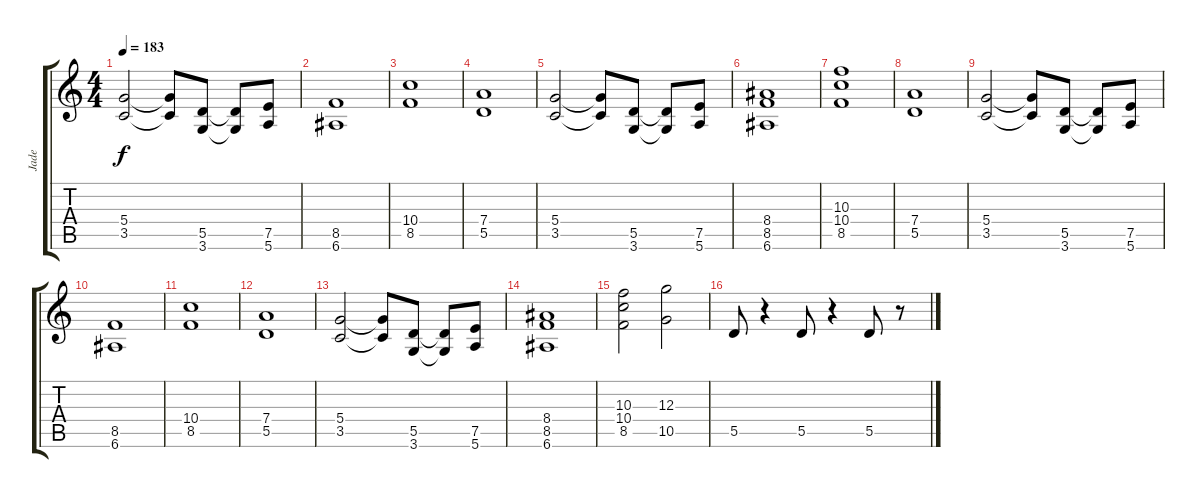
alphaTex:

\track ("Jade" "Jade") {instrument distortionguitar}
\staff {score tabs}
\tuning (E4 B3 G3 D3 A2 E2) {hide}
\ts (4 4)
\tempo 183
\clef g2
\ks c
(5.4 3.5).2{dy f} (5.4{t} 3.5{t}).8 (5.5 3.6).8 (5.5{t} 3.6{t}).8 (7.5 5.6).8 |
(8.5 6.6).1 |
(10.4 8.5).1 |
(7.4 5.5).1 |
(5.4 3.5).2 (5.4{t} 3.5{t}).8 (5.5 3.6).8 (5.5{t} 3.6{t}).8 (7.5 5.6).8 |
(8.4 8.5 6.6).1 |
(10.3 10.4 8.5).1 |
(7.4 5.5).1 |
(5.4 3.5).2 (5.4{t} 3.5{t}).8 (5.5 3.6).8 (5.5{t} 3.6{t}).8 (7.5 5.6).8 |
(8.5 6.6).1 |
(10.4 8.5).1 |
(7.4 5.5).1 |
(5.4 3.5).2 (5.4{t} 3.5{t}).8 (5.5 3.6).8 (5.5{t} 3.6{t}).8 (7.5 5.6).8 |
(8.4 8.5 6.6).1 |
(10.3 10.4 8.5).2 (12.3 10.5).2 |
5.5.8 r.4 5.5.8 r.4 5.5.8 r.8
